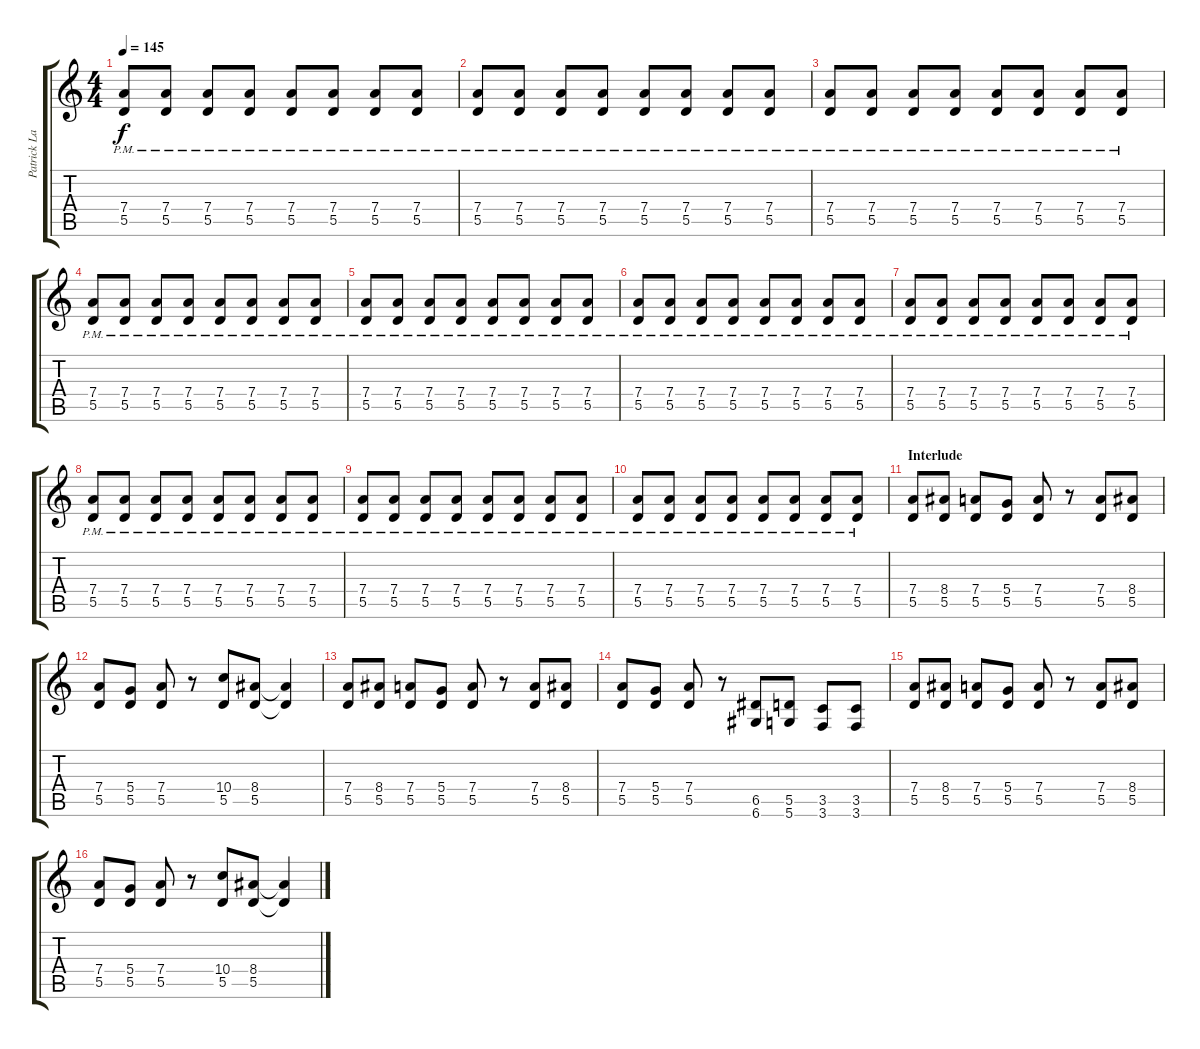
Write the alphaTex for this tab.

\track ("Patrick Lachman" "Patrick La") {instrument distortionguitar}
\staff {score tabs}
\tuning (E4 B3 G3 D3 A2 D2) {hide}
\ts (4 4)
\tempo 145
\clef g2
\ks c
(7.4{pm} 5.5{pm}).8{dy f} (7.4{pm} 5.5{pm}).8 (7.4{pm} 5.5{pm}).8 (7.4{pm} 5.5{pm}).8 (7.4{pm} 5.5{pm}).8 (7.4{pm} 5.5{pm}).8 (7.4{pm} 5.5{pm}).8 (7.4{pm} 5.5{pm}).8 |
(7.4{pm} 5.5{pm}).8 (7.4{pm} 5.5{pm}).8 (7.4{pm} 5.5{pm}).8 (7.4{pm} 5.5{pm}).8 (7.4{pm} 5.5{pm}).8 (7.4{pm} 5.5{pm}).8 (7.4{pm} 5.5{pm}).8 (7.4{pm} 5.5{pm}).8 |
(7.4{pm} 5.5{pm}).8 (7.4{pm} 5.5{pm}).8 (7.4{pm} 5.5{pm}).8 (7.4{pm} 5.5{pm}).8 (7.4{pm} 5.5{pm}).8 (7.4{pm} 5.5{pm}).8 (7.4{pm} 5.5{pm}).8 (7.4{pm} 5.5{pm}).8 |
(7.4{pm} 5.5{pm}).8 (7.4{pm} 5.5{pm}).8 (7.4{pm} 5.5{pm}).8 (7.4{pm} 5.5{pm}).8 (7.4{pm} 5.5{pm}).8 (7.4{pm} 5.5{pm}).8 (7.4{pm} 5.5{pm}).8 (7.4{pm} 5.5{pm}).8 |
(7.4{pm} 5.5{pm}).8 (7.4{pm} 5.5{pm}).8 (7.4{pm} 5.5{pm}).8 (7.4{pm} 5.5{pm}).8 (7.4{pm} 5.5{pm}).8 (7.4{pm} 5.5{pm}).8 (7.4{pm} 5.5{pm}).8 (7.4{pm} 5.5{pm}).8 |
(7.4{pm} 5.5{pm}).8 (7.4{pm} 5.5{pm}).8 (7.4{pm} 5.5{pm}).8 (7.4{pm} 5.5{pm}).8 (7.4{pm} 5.5{pm}).8 (7.4{pm} 5.5{pm}).8 (7.4{pm} 5.5{pm}).8 (7.4{pm} 5.5{pm}).8 |
(7.4{pm} 5.5{pm}).8 (7.4{pm} 5.5{pm}).8 (7.4{pm} 5.5{pm}).8 (7.4{pm} 5.5{pm}).8 (7.4{pm} 5.5{pm}).8 (7.4{pm} 5.5{pm}).8 (7.4{pm} 5.5{pm}).8 (7.4{pm} 5.5{pm}).8 |
(7.4{pm} 5.5{pm}).8 (7.4{pm} 5.5{pm}).8 (7.4{pm} 5.5{pm}).8 (7.4{pm} 5.5{pm}).8 (7.4{pm} 5.5{pm}).8 (7.4{pm} 5.5{pm}).8 (7.4{pm} 5.5{pm}).8 (7.4{pm} 5.5{pm}).8 |
(7.4{pm} 5.5{pm}).8 (7.4{pm} 5.5{pm}).8 (7.4{pm} 5.5{pm}).8 (7.4{pm} 5.5{pm}).8 (7.4{pm} 5.5{pm}).8 (7.4{pm} 5.5{pm}).8 (7.4{pm} 5.5{pm}).8 (7.4{pm} 5.5{pm}).8 |
(7.4{pm} 5.5{pm}).8 (7.4{pm} 5.5{pm}).8 (7.4{pm} 5.5{pm}).8 (7.4{pm} 5.5{pm}).8 (7.4{pm} 5.5{pm}).8 (7.4{pm} 5.5{pm}).8 (7.4{pm} 5.5{pm}).8 (7.4{pm} 5.5{pm}).8 |
\section ("" "Interlude")
(7.4 5.5).8 (8.4 5.5).8 (7.4 5.5).8 (5.4 5.5).8 (7.4 5.5).8 r.8 (7.4 5.5).8 (8.4 5.5).8 |
(7.4 5.5).8 (5.4 5.5).8 (7.4 5.5).8 r.8 (10.4 5.5).8 (8.4 5.5).8 (8.4{t} 5.5{t}).4 |
(7.4 5.5).8 (8.4 5.5).8 (7.4 5.5).8 (5.4 5.5).8 (7.4 5.5).8 r.8 (7.4 5.5).8 (8.4 5.5).8 |
(7.4 5.5).8 (5.4 5.5).8 (7.4 5.5).8 r.8 (6.5 6.6).8 (5.5 5.6).8 (3.5 3.6).8 (3.5 3.6).8 |
(7.4 5.5).8 (8.4 5.5).8 (7.4 5.5).8 (5.4 5.5).8 (7.4 5.5).8 r.8 (7.4 5.5).8 (8.4 5.5).8 |
(7.4 5.5).8 (5.4 5.5).8 (7.4 5.5).8 r.8 (10.4 5.5).8 (8.4 5.5).8 (8.4{t} 5.5{t}).4
